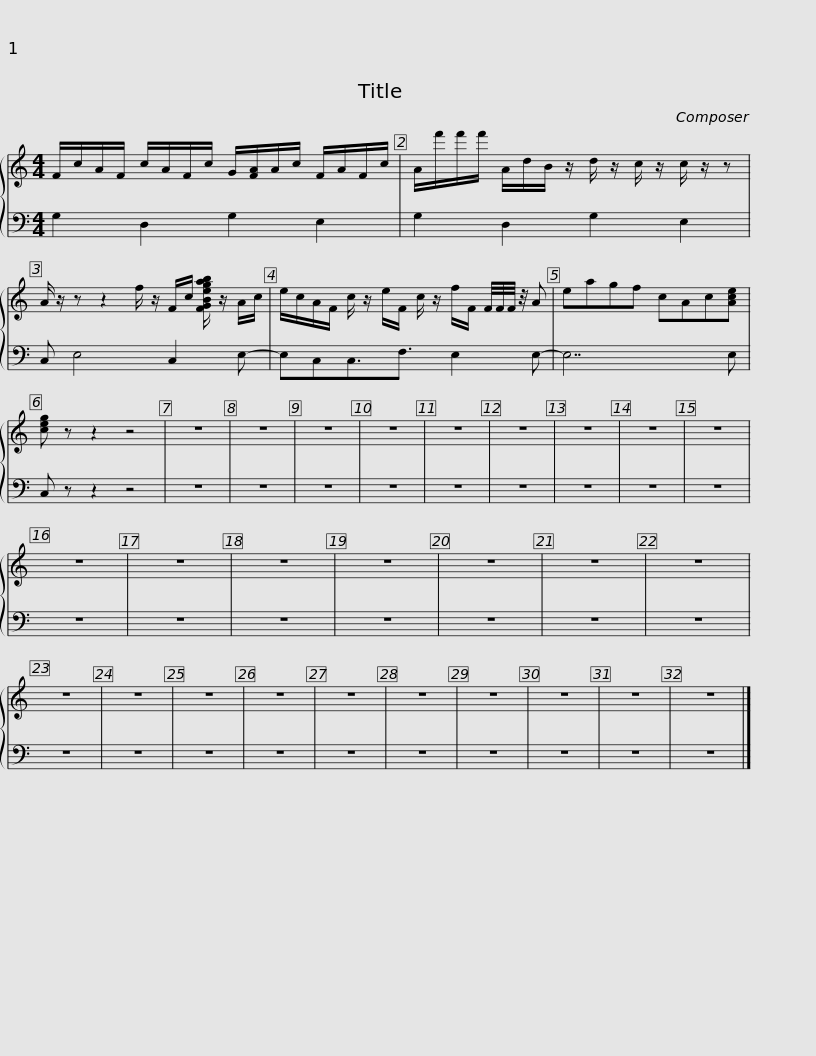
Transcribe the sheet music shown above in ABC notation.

X:1
%%score { 1 | 2 }
L:1/8
M:4/4
I:linebreak $
K:C
V:1 treble
V:2 bass
V:1
 F/c/A/F/ c/A/F/c/ G/[FA]/A/c/ F/A/F/c/ | A/f'/f'/f'/ A/d/B/ z/ d/ z/ c/ z/ c/ z/ z |$ A/ z/ z z2 f/ z/ F/c/ [FGBegab]/ z/ A/c/ | e/c/A/F/ c/ z/ e/F/ c/ z/ f/F/ F/4F/4F/4 z/4 A |$ eagf cAc[Ace] | %5
 [ceg] z z2 z4 | z8 | z8 |$ z8 | z8 | %10
 z8 | z8 |$ z8 | z8 | z8 | %15
 z8 |$ z8 | z8 | z8 | z8 |$ %20
 z8 | z8 | z8 | z8 |$ z8 | %25
 z8 | z8 | z8 |$ z8 | z8 | %30
 z8 | z8 |] %32
V:2
 G,2 D,2 G,2 E,2 | G,2 D,2 G,2 E,2 |$ C, E,4 C,2 E,- | E,C,C,3/2F,3/2 E,2 E,- |$ E,7 E, | %5
 C, z z2 z4 | z8 | z8 |$ z8 | z8 | %10
 z8 | z8 |$ z8 | z8 | z8 | %15
 z8 |$ z8 | z8 | z8 | z8 |$ %20
 z8 | z8 | z8 | z8 |$ z8 | %25
 z8 | z8 | z8 |$ z8 | z8 | %30
 z8 | z8 |] %32
